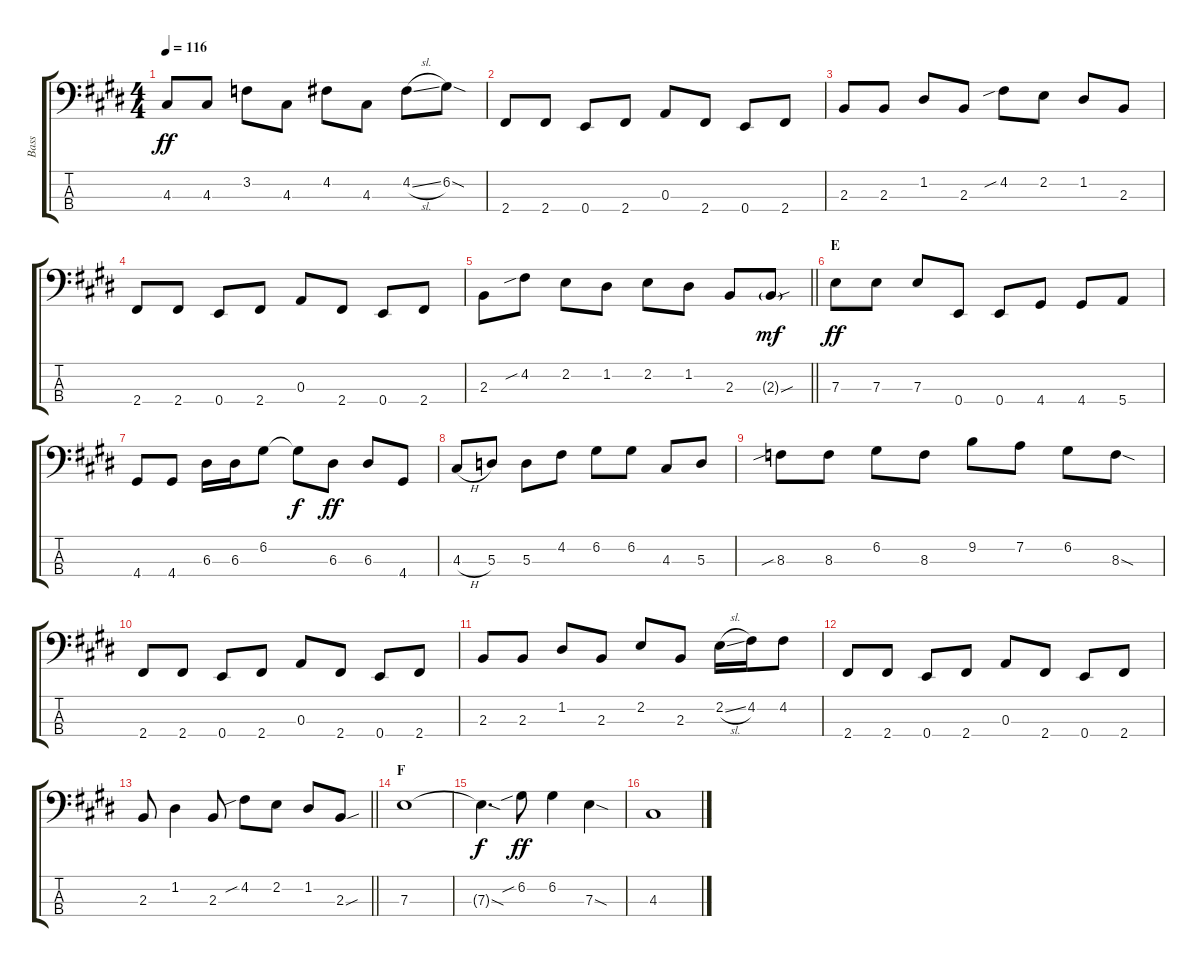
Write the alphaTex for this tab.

\track ("Bass" "Bass") {instrument electricbasspick}
\staff {score tabs}
\tuning (G2 D2 A1 E1) {hide}
\ts (4 4)
\tempo 116
\clef f4
\ks e
4.3.8{dy ff} 4.3.8 3.2.8 4.3.8 4.2.8 4.3.8 4.2{sl}.8 6.2{sod}.8 |
2.4.8 2.4.8 0.4.8 2.4.8 0.3.8 2.4.8 0.4.8 2.4.8 |
2.3.8 2.3.8 1.2.8 2.3.8 4.2{sib}.8 2.2.8 1.2.8 2.3.8 |
2.4.8 2.4.8 0.4.8 2.4.8 0.3.8 2.4.8 0.4.8 2.4.8 |
\barLineRight lightlight
2.3.8 4.2{sib}.8 2.2.8 1.2.8 2.2.8 1.2.8 2.3.8 2.3{sou g}.8{dy mf} |
\section ("" "E")
7.3.8{dy ff} 7.3.8 7.3.8 0.4.8 0.4.8 4.4.8 4.4.8 5.4.8 |
4.4.8 4.4.8 6.3.16 6.3.16 6.2.8 6.2{t}.8{dy f} 6.3.8{dy ff} 6.3.8 4.4.8 |
4.3{h}.8 5.3.8 5.3.8 4.2.8 6.2.8 6.2.8 4.3.8 5.3.8 |
8.3{sib}.8 8.3.8 6.2.8 8.3.8 9.2.8 7.2.8 6.2.8 8.3{sod}.8 |
2.4.8 2.4.8 0.4.8 2.4.8 0.3.8 2.4.8 0.4.8 2.4.8 |
2.3.8 2.3.8 1.2.8 2.3.8 2.2.8 2.3.8 2.2{sl}.16 4.2.16 4.2.8 |
2.4.8 2.4.8 0.4.8 2.4.8 0.3.8 2.4.8 0.4.8 2.4.8 |
\barLineRight lightlight
2.3.8 1.2.4 2.3.8 4.2{sib}.8 2.2.8 1.2.8 2.3{sou}.8 |
\section ("" "F")
7.3.1 |
7.3{sod t}.4{d dy f} 6.2{sib}.8{dy ff} 6.2.4 7.3{sod}.4 |
4.3.1
